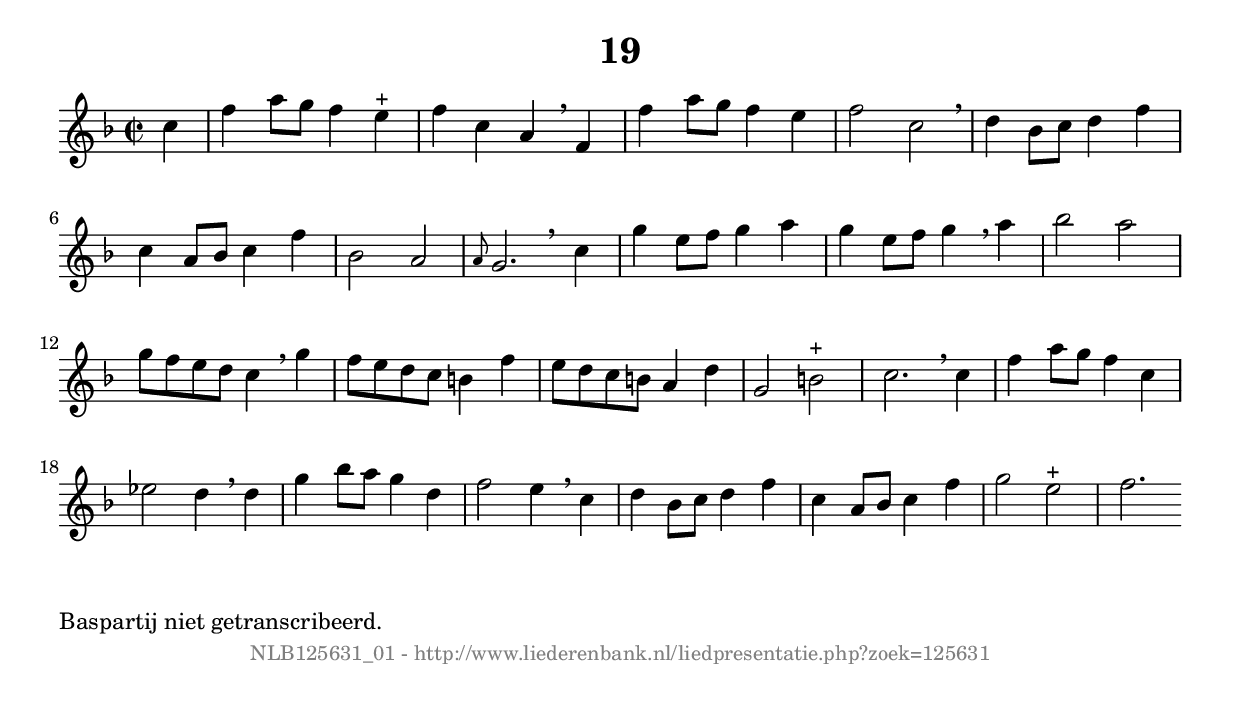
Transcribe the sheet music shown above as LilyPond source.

%
% produced by wce2krn 1.64 (7 June 2014)
%
\version"2.16"
#(append! paper-alist '(("long" . (cons (* 210 mm) (* 2000 mm)))))
#(set-default-paper-size "long")
sb = {\breathe}
mBreak = {\breathe }
bBreak = {\breathe }
x = {\once\override NoteHead #'style = #'cross }
gl=\glissando
itime={\override Staff.TimeSignature #'stencil = ##f }
ficta = {\once\set suggestAccidentals = ##t}
fine = {\once\override Score.RehearsalMark #'self-alignment-X = #1 \mark \markup {\italic{Fine}}}
dc = {\once\override Score.RehearsalMark #'self-alignment-X = #1 \mark \markup {\italic{D.C.}}}
dcf = {\once\override Score.RehearsalMark #'self-alignment-X = #1 \mark \markup {\italic{D.C. al Fine}}}
dcc = {\once\override Score.RehearsalMark #'self-alignment-X = #1 \mark \markup {\italic{D.C. al Coda}}}
ds = {\once\override Score.RehearsalMark #'self-alignment-X = #1 \mark \markup {\italic{D.S.}}}
dsf = {\once\override Score.RehearsalMark #'self-alignment-X = #1 \mark \markup {\italic{D.S. al Fine}}}
dsc = {\once\override Score.RehearsalMark #'self-alignment-X = #1 \mark \markup {\italic{D.S. al Coda}}}
pv = {\set Score.repeatCommands = #'((volta "1"))}
sv = {\set Score.repeatCommands = #'((volta "2"))}
tv = {\set Score.repeatCommands = #'((volta "3"))}
qv = {\set Score.repeatCommands = #'((volta "4"))}
xv = {\set Score.repeatCommands = #'((volta #f))}
\header{ tagline = ""
title = "19"
}
\score {{
\key f \major
\relative g'
{
\set melismaBusyProperties = #'()
\partial 32*8
\time 2/2
\tempo 4=120
\override Score.MetronomeMark #'transparent = ##t
\override Score.RehearsalMark #'break-visibility = #(vector #t #t #f)
c4 f a8 g f4 e^"+" f c a \sb f f' a8 g f4 e f2 c \mBreak \bar "|"
d4 bes8 c d4 f c a8 bes c4 f bes,2 a \grace {a8} g2. \bar ":|:" \bBreak
c4 g' e8 f g4 a g e8 f g4 \sb a bes2 a g8 f e d c4 \mBreak
g'4 f8 e d c b4 f' e8 d c b a4 d g,2 b^"+" c2. \mBreak
c4 f a8 g f4 c es2 d4 \sb d g bes8 a g4 d f2 e4 \mBreak
c4 d bes8 c d4 f c a8 bes c4 f g2 e^"+" f2. \bar ":|"
 }}
 \midi { }
 \layout {
            indent = 0.0\cm
}
}
\markup { \wordwrap-string #" 
Baspartij niet getranscribeerd.
"}
\markup { \vspace #0 } \markup { \with-color #grey \fill-line { \center-column { \smaller "NLB125631_01 - http://www.liederenbank.nl/liedpresentatie.php?zoek=125631" } } }
